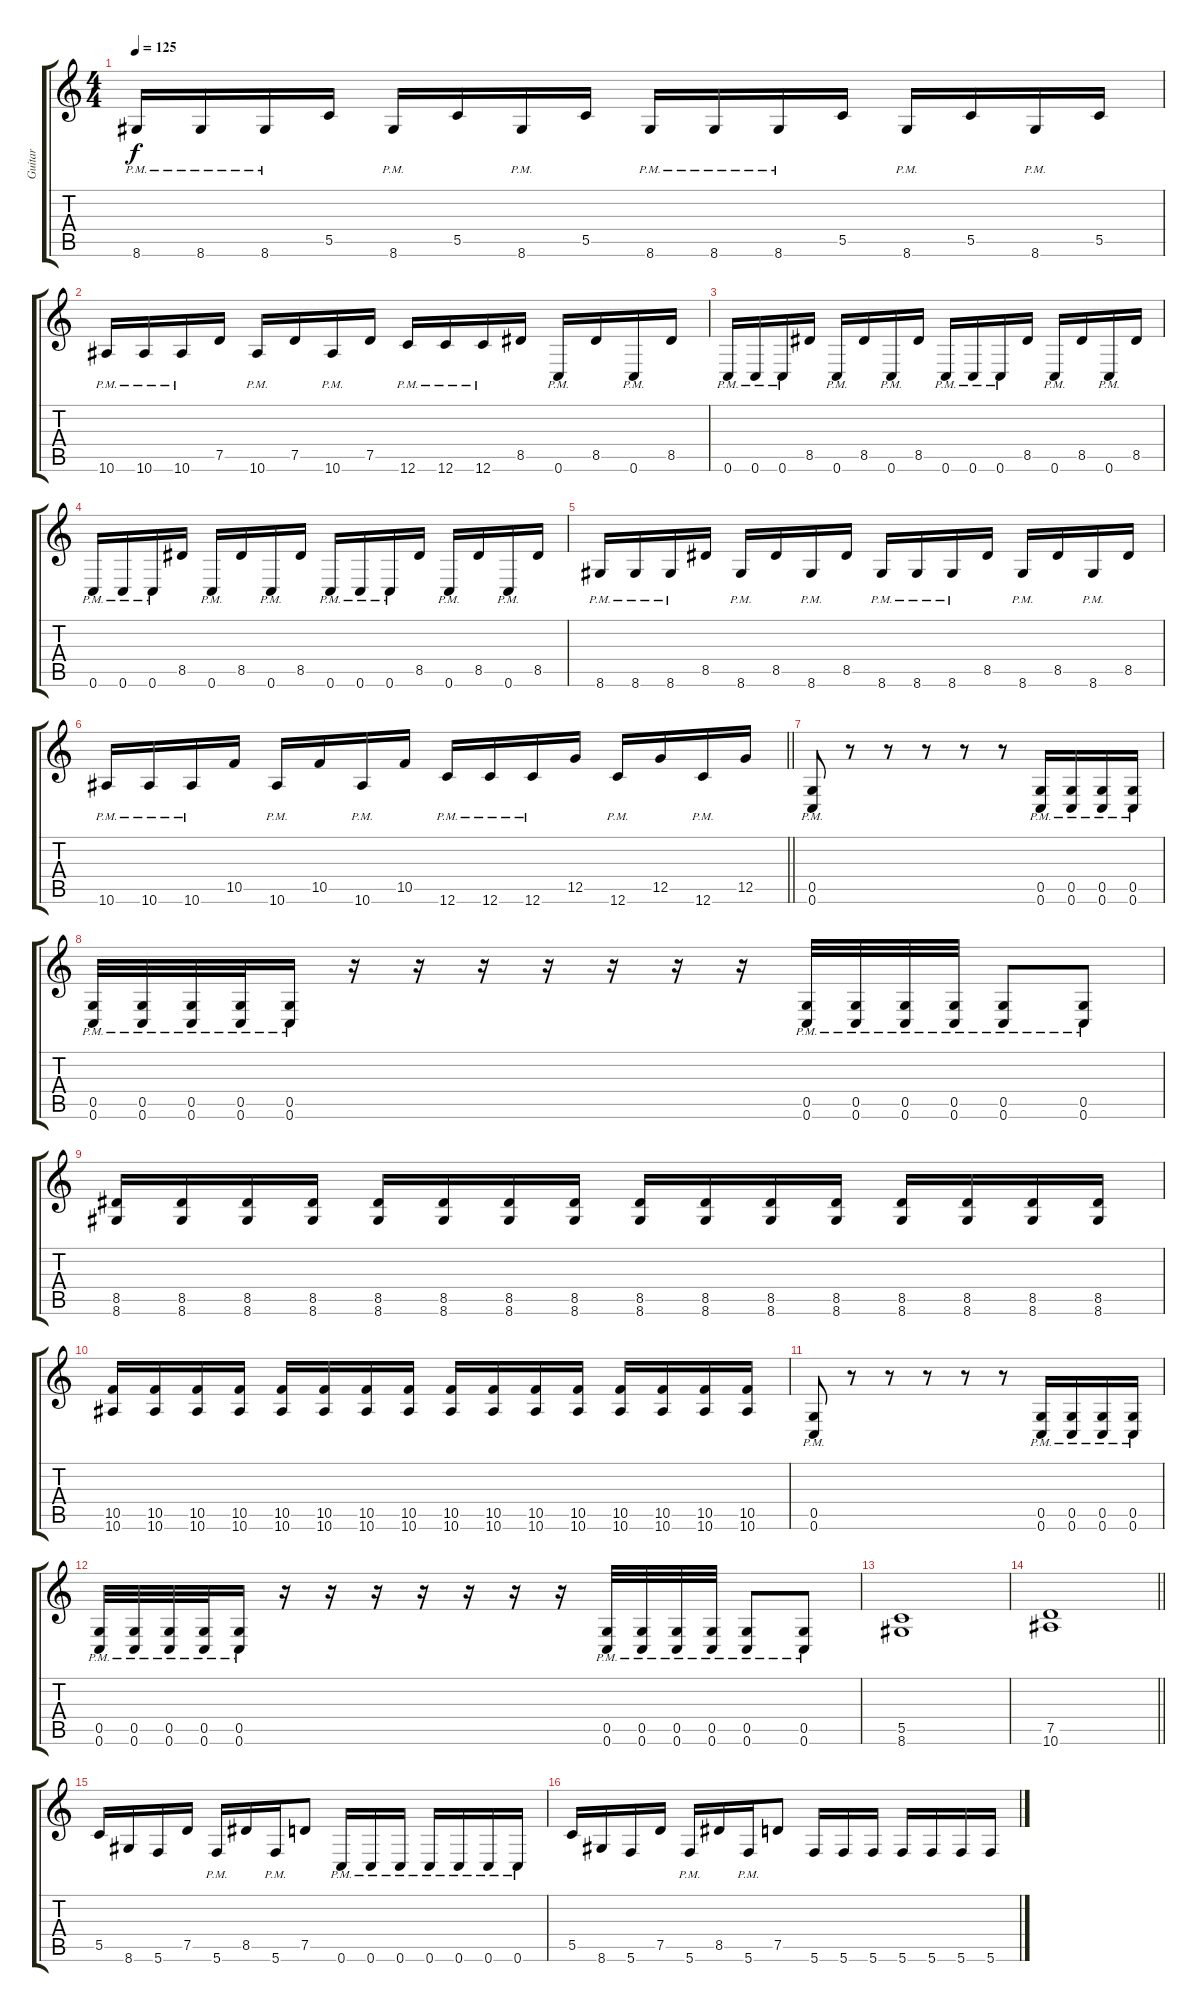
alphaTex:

\track ("Guitar" "Guitar") {instrument distortionguitar}
\staff {score tabs}
\tuning (D4 A3 F3 C3 G2 C2) {hide}
\ts (4 4)
\tempo 125
\clef g2
\ks c
8.6{pm}.16{dy f} 8.6{pm}.16 8.6{pm}.16 5.5.16 8.6{pm}.16 5.5.16 8.6{pm}.16 5.5.16 8.6{pm}.16 8.6{pm}.16 8.6{pm}.16 5.5.16 8.6{pm}.16 5.5.16 8.6{pm}.16 5.5.16 |
10.6{pm}.16 10.6{pm}.16 10.6{pm}.16 7.5.16 10.6{pm}.16 7.5.16 10.6{pm}.16 7.5.16 12.6{pm}.16 12.6{pm}.16 12.6{pm}.16 8.5.16 0.6{pm}.16 8.5.16 0.6{pm}.16 8.5.16 |
0.6{pm}.16 0.6{pm}.16 0.6{pm}.16 8.5.16 0.6{pm}.16 8.5.16 0.6{pm}.16 8.5.16 0.6{pm}.16 0.6{pm}.16 0.6{pm}.16 8.5.16 0.6{pm}.16 8.5.16 0.6{pm}.16 8.5.16 |
0.6{pm}.16 0.6{pm}.16 0.6{pm}.16 8.5.16 0.6{pm}.16 8.5.16 0.6{pm}.16 8.5.16 0.6{pm}.16 0.6{pm}.16 0.6{pm}.16 8.5.16 0.6{pm}.16 8.5.16 0.6{pm}.16 8.5.16 |
8.6{pm}.16 8.6{pm}.16 8.6{pm}.16 8.5.16 8.6{pm}.16 8.5.16 8.6{pm}.16 8.5.16 8.6{pm}.16 8.6{pm}.16 8.6{pm}.16 8.5.16 8.6{pm}.16 8.5.16 8.6{pm}.16 8.5.16 |
\barLineRight lightlight
10.6{pm}.16 10.6{pm}.16 10.6{pm}.16 10.5.16 10.6{pm}.16 10.5.16 10.6{pm}.16 10.5.16 12.6{pm}.16 12.6{pm}.16 12.6{pm}.16 12.5.16 12.6{pm}.16 12.5.16 12.6{pm}.16 12.5.16 |
\section ("" "")
(0.5{pm} 0.6{pm}).8 r.8 r.8 r.8 r.8 r.8 (0.5{pm} 0.6{pm}).16 (0.5{pm} 0.6{pm}).16 (0.5{pm} 0.6{pm}).16 (0.5{pm} 0.6{pm}).16 |
(0.5{pm} 0.6{pm}).32 (0.5{pm} 0.6{pm}).32 (0.5{pm} 0.6{pm}).32 (0.5{pm} 0.6{pm}).32 (0.5{pm} 0.6{pm}).16 r.16 r.16 r.16 r.16 r.16 r.16 r.16 (0.5{pm} 0.6{pm}).32 (0.5{pm} 0.6{pm}).32 (0.5{pm} 0.6{pm}).32 (0.5{pm} 0.6{pm}).32 (0.5{pm} 0.6{pm}).8 (0.5{pm} 0.6{pm}).8 |
(8.5 8.6).16 (8.5 8.6).16 (8.5 8.6).16 (8.5 8.6).16 (8.5 8.6).16 (8.5 8.6).16 (8.5 8.6).16 (8.5 8.6).16 (8.5 8.6).16 (8.5 8.6).16 (8.5 8.6).16 (8.5 8.6).16 (8.5 8.6).16 (8.5 8.6).16 (8.5 8.6).16 (8.5 8.6).16 |
(10.5 10.6).16 (10.5 10.6).16 (10.5 10.6).16 (10.5 10.6).16 (10.5 10.6).16 (10.5 10.6).16 (10.5 10.6).16 (10.5 10.6).16 (10.5 10.6).16 (10.5 10.6).16 (10.5 10.6).16 (10.5 10.6).16 (10.5 10.6).16 (10.5 10.6).16 (10.5 10.6).16 (10.5 10.6).16 |
(0.5{pm} 0.6{pm}).8 r.8 r.8 r.8 r.8 r.8 (0.5{pm} 0.6{pm}).16 (0.5{pm} 0.6{pm}).16 (0.5{pm} 0.6{pm}).16 (0.5{pm} 0.6{pm}).16 |
(0.5{pm} 0.6{pm}).32 (0.5{pm} 0.6{pm}).32 (0.5{pm} 0.6{pm}).32 (0.5{pm} 0.6{pm}).32 (0.5{pm} 0.6{pm}).16 r.16 r.16 r.16 r.16 r.16 r.16 r.16 (0.5{pm} 0.6{pm}).32 (0.5{pm} 0.6{pm}).32 (0.5{pm} 0.6{pm}).32 (0.5{pm} 0.6{pm}).32 (0.5{pm} 0.6{pm}).8 (0.5{pm} 0.6{pm}).8 |
(5.5 8.6).1 |
\barLineRight lightlight
(7.5 10.6).1 |
\section ("" "")
5.5.16 8.6.16 5.6.16 7.5.16 5.6{pm}.16 8.5.16 5.6{pm}.16 7.5.8 0.6{pm}.16 0.6{pm}.16 0.6{pm}.16 0.6{pm}.16 0.6{pm}.16 0.6{pm}.16 0.6{pm}.16 |
5.5.16 8.6.16 5.6.16 7.5.16 5.6{pm}.16 8.5.16 5.6{pm}.16 7.5.8 5.6.16 5.6.16 5.6.16 5.6.16 5.6.16 5.6.16 5.6.16
